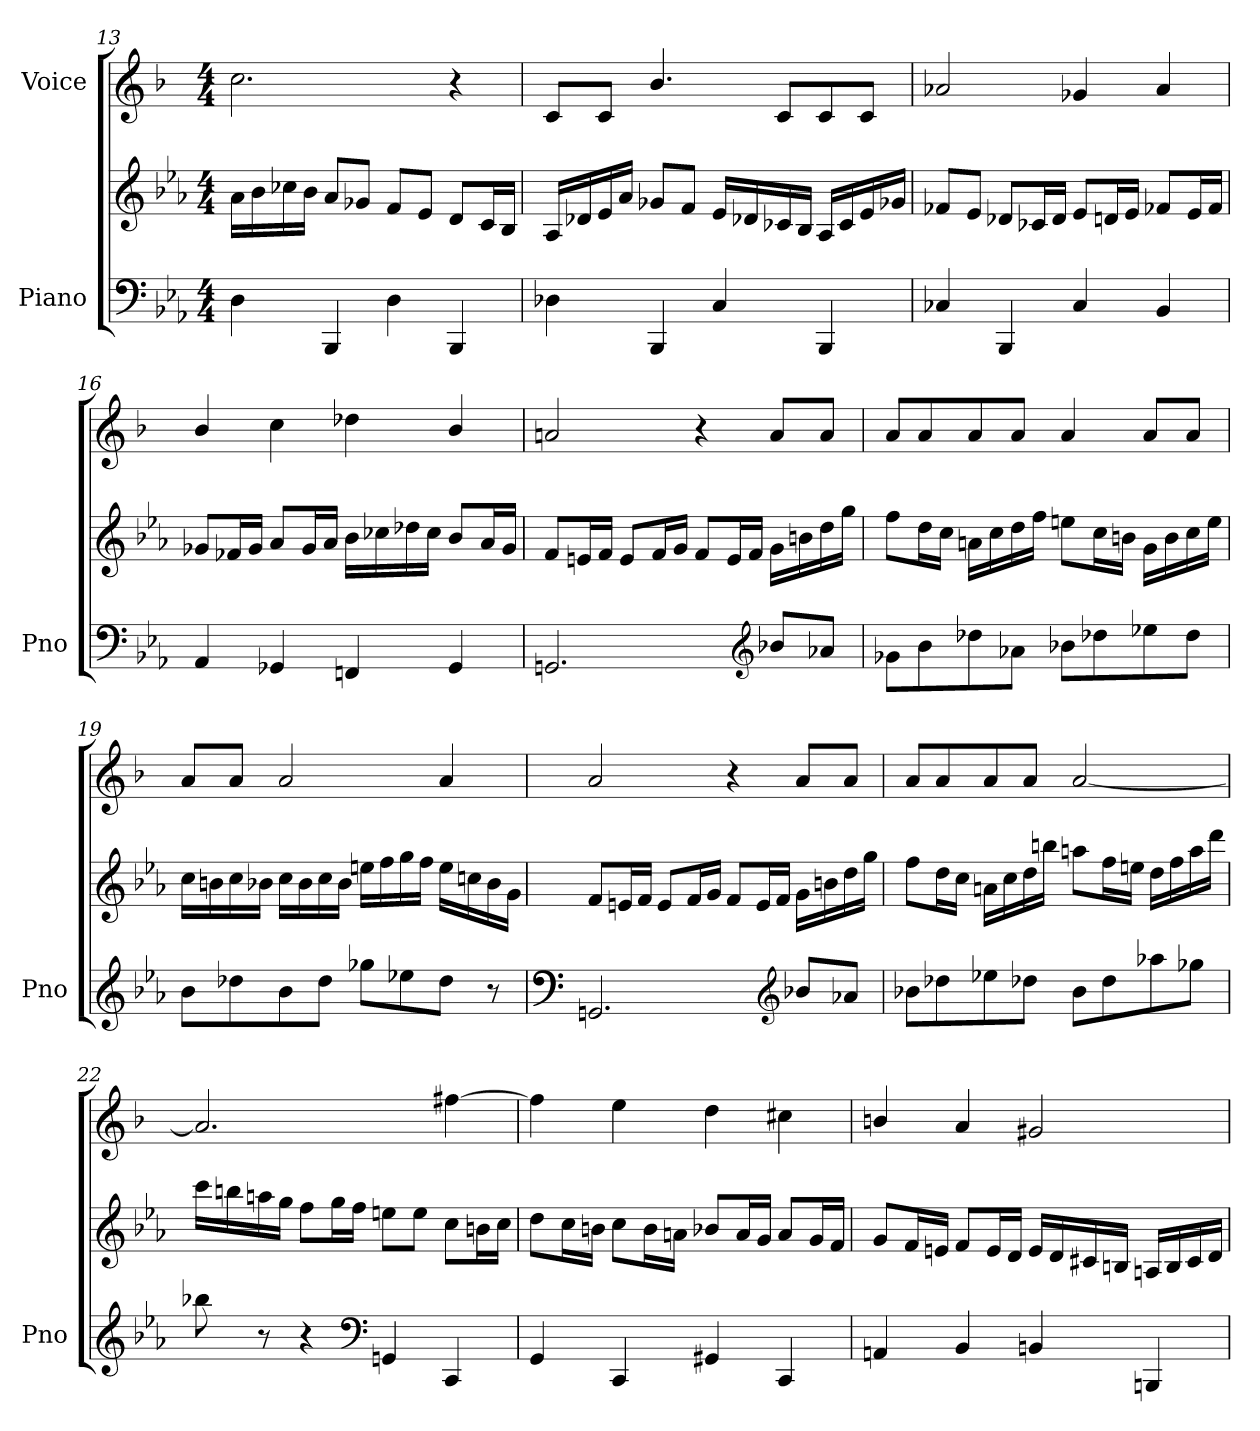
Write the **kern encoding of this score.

**kern	**kern	**kern
*part2	*part2	*part1
*staff3	*staff2	*staff1
*I"Piano	*	*I"Voice
*I'Pno	*	*
!!LO:PB:g=z
*clefF4	*clefG2	*clefG2
*	*	*ITrd1c2
*k[b-e-a-]	*k[b-e-a-]	*k[b-e-a-]
*M4/4	*M4/4	*M4/4
=13	=13	=13
4D\	16a-\LL	2.b-\
.	16b-\	.
.	16cc-X\	.
.	16b-\JJ	.
4BBB-/	8a-/L	.
.	8g-X/J	.
4D\	8f/L	.
.	8e-/J	.
4BBB-/	8d/L	4r
.	16c/L	.
.	16B-/JJ	.
=14	=14	=14
4D-X\	16A-/LL	8B-/L
.	16d-X/	.
.	16e-/	8B-/J
.	16a-/JJ	.
4BBB-/	8g-X/L	4.a-/
.	8f/J	.
4C/	16e-/LL	.
.	16d-X/	.
.	16c-X/	8B-/L
.	16B-/JJ	.
4BBB-/	16A-/LL	8B-/
.	16c-/	.
.	16e-/	8B-/J
.	16g-X/JJ	.
!!LO:LB:g=z
=15	=15	=15
4C-X/	8f-X/L	2g-X/
.	8e-/J	.
4BBB-/	8d-X/L	.
.	16c-X/L	.
.	16d-/JJ	.
4C-/	8e-/L	4f-X/
.	16dn/L	.
.	16e-/JJ	.
4BB-/	8f-X/L	4g-/
.	16e-/L	.
.	16f-/JJ	.
=16	=16	=16
4AA-/	8g-X/L	4a-/
.	16f-X/L	.
.	16g-/JJ	.
4GG-X/	8a-/L	4b-\
.	16g-/L	.
.	16a-/JJ	.
4FFn/	16b-\LL	4cc-X\
.	16cc-X\	.
.	16dd-X\	.
.	16cc-\JJ	.
4GG-/	8b-/L	4a-/
.	16a-/L	.
.	16g-/JJ	.
!!LO:LB:g=z
=17	=17	=17
2.GGn/	8f/L	2gn/
.	16en/L	.
.	16f/JJ	.
.	8e/L	.
.	16f/L	.
.	16g/JJ	.
.	8f/L	4r
.	16e/L	.
.	16f/JJ	.
*clefG2	*	*
8b-X/L	16g\LL	8g/L
.	16bn\	.
8a-X/J	16dd\	8g/J
.	16gg\JJ	.
=18	=18	=18
8g-X\L	8ff\L	8g/L
8b-\	16dd\L	8g/
.	16cc\JJ	.
8dd-X\	16an\LL	8g/
.	16cc\	.
8a-X\J	16dd\	8g/J
.	16ff\JJ	.
8b-X\L	8een\L	4g/
8dd-X\	16cc\L	.
.	16bn\JJ	.
8ee-X\	16g\LL	8g/L
.	16b\	.
8dd-\J	16cc\	8g/J
.	16ee\JJ	.
!!LO:LB:g=z
=19	=19	=19
8b-\L	16cc\LL	8g/L
.	16bn\	.
8dd-X\	16cc\	8g/J
.	16b-X\JJ	.
8b-\	16cc\LL	2g/
.	16b-\	.
8dd-\J	16cc\	.
.	16b-\JJ	.
8gg-X\L	16een\LL	.
.	16ff\	.
8ee-X\	16gg\	.
.	16ff\JJ	.
8dd-\J	16ee\LL	4g/
.	16ccn\	.
8r	16b-\	.
.	16g\JJ	.
=20	=20	=20
*clefF4	*	*
2.GGn/	8f/L	2g/
.	16en/L	.
.	16f/JJ	.
.	8e/L	.
.	16f/L	.
.	16g/JJ	.
.	8f/L	4r
.	16e/L	.
.	16f/JJ	.
*clefG2	*	*
8b-X/L	16g\LL	8g/L
.	16bn\	.
8a-X/J	16dd\	8g/J
.	16gg\JJ	.
!!LO:PB:g=z
=21	=21	=21
8b-X\L	8ff\L	8g/L
8dd-X\	16dd\L	8g/
.	16cc\JJ	.
8ee-X\	16an\LL	8g/
.	16cc\	.
8dd-X\J	16dd\	8g/J
.	16bbn\JJ	.
8b-\L	8aan\L	[2g/
8dd-\	16ff\L	.
.	16een\JJ	.
8aa-X\	16dd\LL	.
.	16ff\	.
8gg-X\J	16aa\	.
.	16ddd\JJ	.
=22	=22	=22
8bb-X\	16ccc\LL	2.g/]
.	16bbn\	.
8r	16aan\	.
.	16gg\JJ	.
4r	8ff\L	.
.	16gg\L	.
.	16ff\JJ	.
*clefF4	*	*
4GGn/	8een\L	.
.	8ee\J	.
4CC/	8cc\L	[4een\
.	16bn\L	.
.	16cc\JJ	.
!!LO:LB:g=z
=23	=23	=23
4GG/	8dd\L	4ee\]
.	16cc\L	.
.	16bn\JJ	.
4CC/	8cc\L	4dd\
.	16b\L	.
.	16an\JJ	.
4GG#X/	8b-X/L	4cc\
.	16a/L	.
.	16g/JJ	.
4CC/	8a/L	4bn\
.	16g/L	.
.	16f/JJ	.
=24	=24	=24
4AAn/	8g/L	4an/
.	16f/L	.
.	16en/JJ	.
4BB-/	8f/L	4g/
.	16e/L	.
.	16d/JJ	.
4BBn/	16e/LL	2f#X/
.	16d/	.
.	16c#X/	.
.	16Bn/JJ	.
4BBBn/	16An/LL	.
.	16B/	.
.	16c#/	.
.	16d/JJ	.
=	=	=
*-	*-	*-
